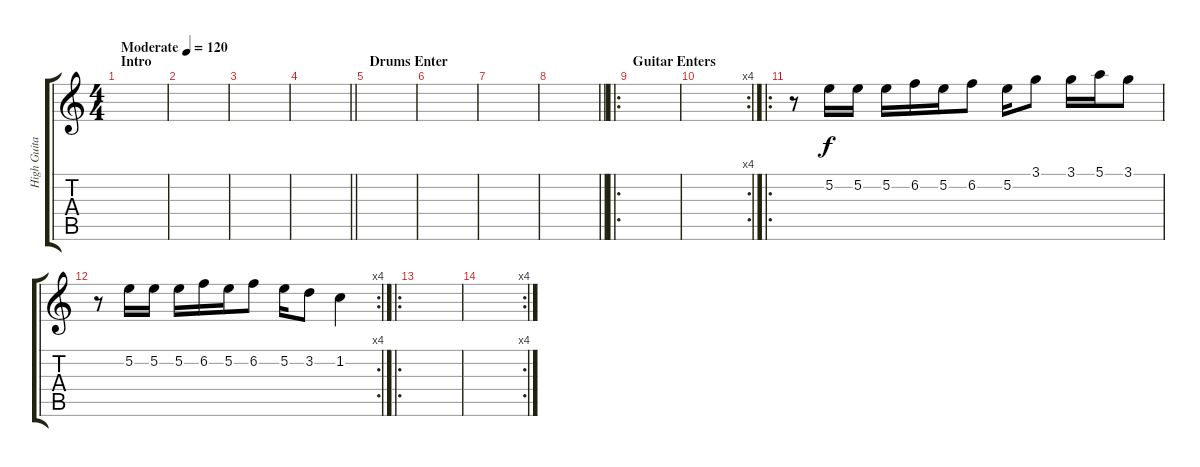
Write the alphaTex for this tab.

\track ("High Guitar Riffs" "High Guita") {instrument acousticguitarsteel}
\staff {score tabs}
\tuning (E4 B3 G3 D3 A2 E2) {hide}
\ts (4 4)
\section ("" "Intro")
\tempo (120 "Moderate")
\tempo 100
\tempo (120 "Moderate")
\clef g2
\ks c
|
|
|
\barLineRight lightlight
|
\section ("" "Drums Enter")
|
|
|
\barLineRight lightlight
|
\ro
\section ("" "Guitar Enters")
|
\rc 4
|
\ro
r.8 5.2.16 5.2.16 5.2.16 6.2.16 5.2.16 6.2.8 5.2.16 3.1.8 3.1.16 5.1.16 3.1.8 |
\rc 4
r.8 5.2.16 5.2.16 5.2.16 6.2.16 5.2.16 6.2.8 5.2.16 3.2.8 1.2.4 |
\ro
|
\rc 4
